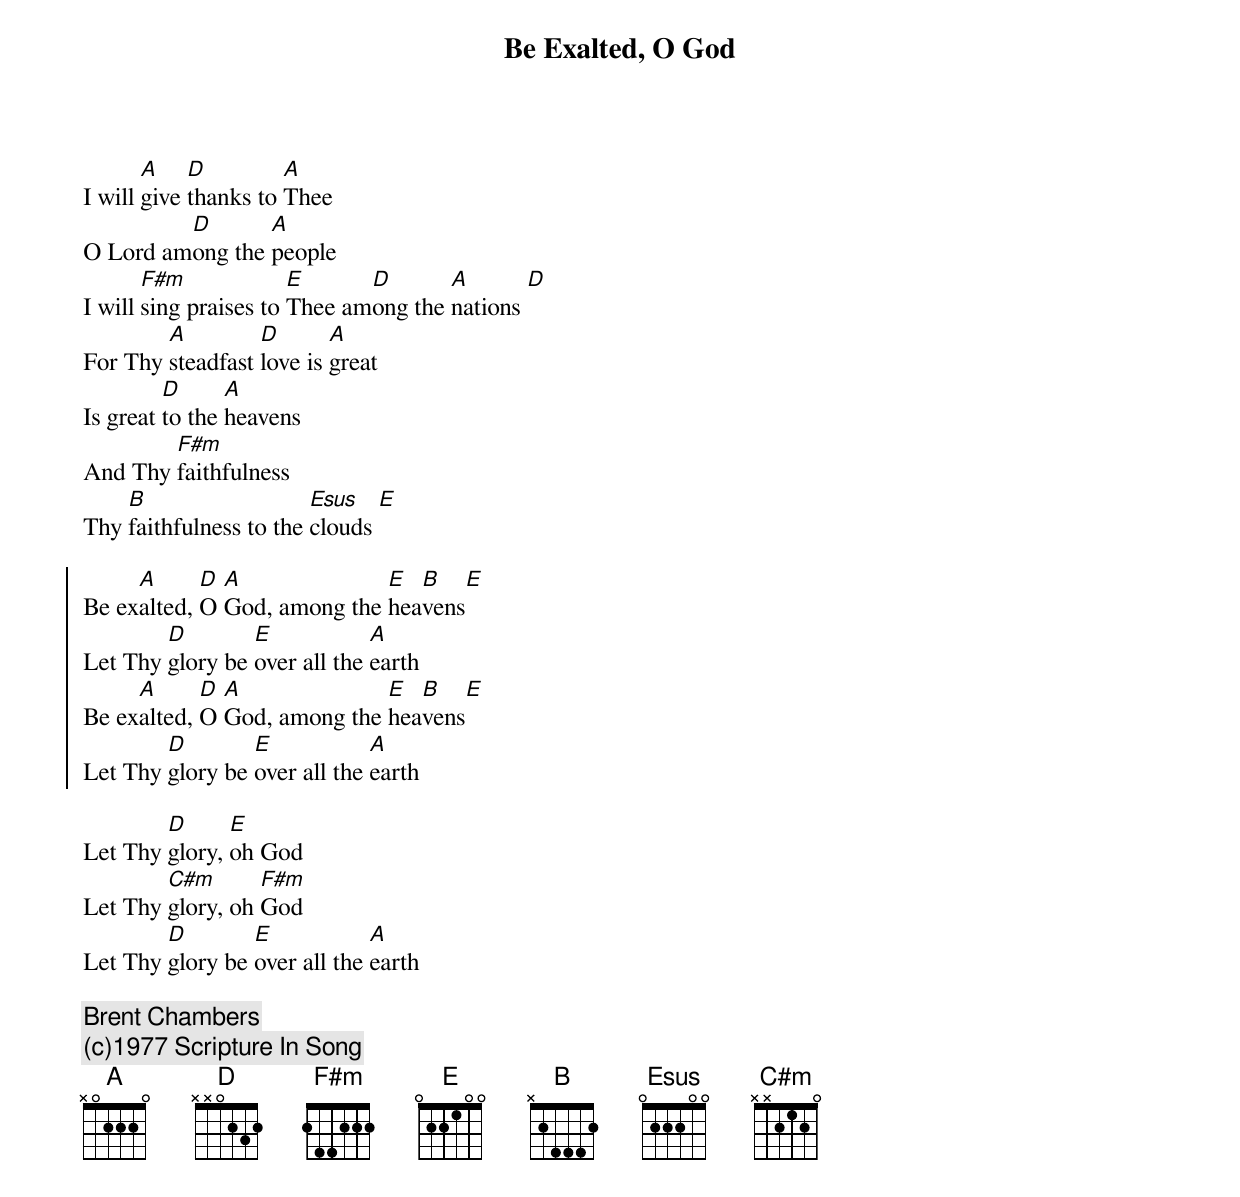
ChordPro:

{t:Be Exalted, O God}
I will [A]give [D]thanks to [A]Thee
O Lord am[D]ong the [A]people
I will [F#m]sing praises to [E]Thee am[D]ong the [A]nations [D]
For Thy [A]steadfast [D]love is [A]great
Is great [D]to the [A]heavens
And Thy [F#m]faithfulness
Thy [B]faithfulness to the [Esus]clouds [E]

{soc}
Be ex[A]alted, [D]O [A]God, among the [E]hea[B]vens[E]
Let Thy [D]glory be [E]over all the [A]earth
Be ex[A]alted, [D]O [A]God, among the [E]hea[B]vens[E]
Let Thy [D]glory be [E]over all the [A]earth
{eoc}

Let Thy [D]glory, [E]oh God
Let Thy [C#m]glory, oh [F#m]God
Let Thy [D]glory be [E]over all the [A]earth

{c:Brent Chambers}
{c:(c)1977 Scripture In Song}
